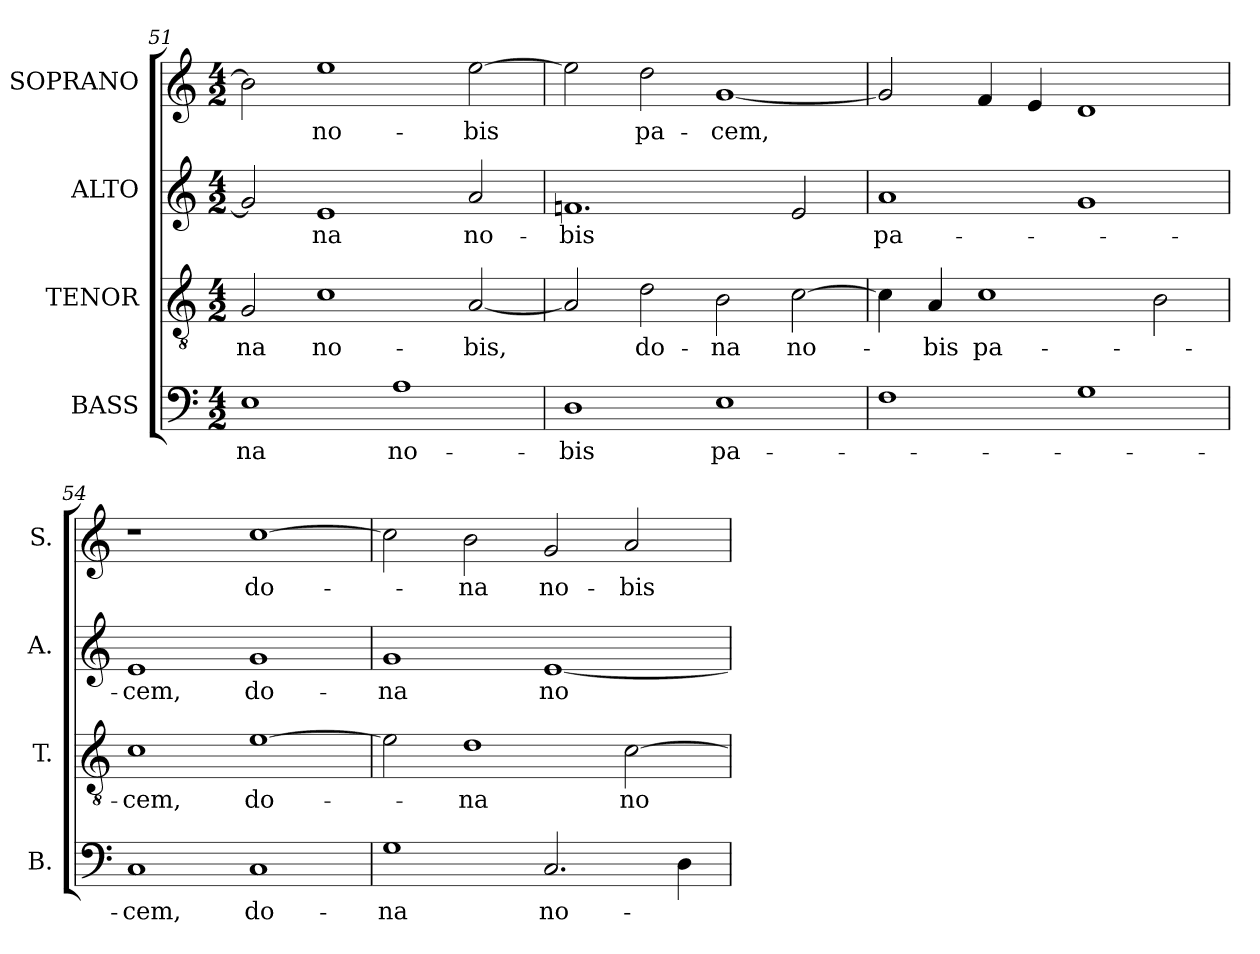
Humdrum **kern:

**kern	**text	**kern	**text	**kern	**text	**kern	**text
*part4	*part4	*part3	*part3	*part2	*part2	*part1	*part1
*staff4	*staff4	*staff3	*staff3	*staff2	*staff2	*staff1	*staff1
*I"BASS	*	*I"TENOR	*	*I"ALTO	*	*I"SOPRANO	*
*I'B.	*	*I'T.	*	*I'A.	*	*I'S.	*
*clefF4	*	*clefGv2	*	*clefG2	*	*clefG2	*
*	*	*ITrd7c12	*	*	*	*	*
*k[]	*	*k[]	*	*k[]	*	*k[]	*
*C:	*	*C:	*	*C:	*	*C:	*
*M4/2	*	*M4/2	*	*M4/2	*	*M4/2	*
=51	=51	=51	=51	=51	=51	=51	=51
!	!LO:LY:b:color=#000000	!	!	!	!	!	!
!	!	!	!LO:LY:b:color=#000000	!	!	!	!
1Ei	-na	2GGi/	-na	2gi/]	.	2bi\]	.
!	!	!	!LO:LY:b:color=#000000	!	!	!	!
!	!	!	!	!	!LO:LY:b:color=#000000	!	!
!	!	!	!	!	!	!	!LO:LY:b:color=#000000
.	.	1Ci	no-	1ei	-na	1eei	no-
!	!LO:LY:b:color=#000000	!	!	!	!	!	!
1Ai	no-	.	.	.	.	.	.
!	!	!	!LO:LY:b:color=#000000	!	!	!	!
!	!	!	!	!	!LO:LY:b:color=#000000	!	!
!	!	!	!	!	!	!	!LO:LY:b:color=#000000
.	.	[2AAi/	-bis,	2ai/	no-	[2eei\	-bis
=52	=52	=52	=52	=52	=52	=52	=52
!	!LO:LY:b:color=#000000	!	!	!	!	!	!
!	!	!	!	!	!LO:LY:b:color=#000000	!	!
1Di	-bis	2AAi/]	.	1.fni	-bis	2eei\]	.
!	!	!	!LO:LY:b:color=#000000	!	!	!	!
!	!	!	!	!	!	!	!LO:LY:b:color=#000000
.	.	2Di\	do-	.	.	2ddi\	pa-
!	!LO:LY:b:color=#000000	!	!	!	!	!	!
!	!	!	!LO:LY:b:color=#000000	!	!	!	!
!	!	!	!	!	!	!	!LO:LY:b:color=#000000
1Ei	pa-	2BBi\	-na	.	.	[1gi	-cem,
!	!	!	!LO:LY:b:color=#000000	!	!	!	!
.	.	[2Ci\	no-	2ei/	.	.	.
=53	=53	=53	=53	=53	=53	=53	=53
!	!	!	!	!	!LO:LY:b:color=#000000	!	!
1Fi	.	4Ci\]	.	1ai	pa-	2gi/]	.
!	!	!	!LO:LY:b:color=#000000	!	!	!	!
.	.	4AAi/	-bis	.	.	.	.
!	!	!	!LO:LY:b:color=#000000	!	!	!	!
.	.	1Ci	pa-	.	.	4fi/	.
.	.	.	.	.	.	4ei/	.
1Gi	.	.	.	1gi	.	1di	.
.	.	2BBi\	.	.	.	.	.
=54	=54	=54	=54	=54	=54	=54	=54
!	!LO:LY:b:color=#000000	!	!	!	!	!	!
!	!	!	!LO:LY:b:color=#000000	!	!	!	!
!	!	!	!	!	!LO:LY:b:color=#000000	!	!
1Ci	-cem,	1Ci	-cem,	1ei	-cem,	1r	.
!	!LO:LY:b:color=#000000	!	!	!	!	!	!
!	!	!	!LO:LY:b:color=#000000	!	!	!	!
!	!	!	!	!	!LO:LY:b:color=#000000	!	!
!	!	!	!	!	!	!	!LO:LY:b:color=#000000
1Ci	do-	[1Ei	do-	1gi	do-	[1cci	do-
=55	=55	=55	=55	=55	=55	=55	=55
!	!LO:LY:b:color=#000000	!	!	!	!	!	!
!	!	!	!	!	!LO:LY:b:color=#000000	!	!
1Gi	-na	2Ei\]	.	1gi	-na	2cci\]	.
!	!	!	!LO:LY:b:color=#000000	!	!	!	!
!	!	!	!	!	!	!	!LO:LY:b:color=#000000
.	.	1Di	-na	.	.	2bi\	-na
!	!LO:LY:b:color=#000000	!	!	!	!	!	!
!	!	!	!	!	!LO:LY:b:color=#000000	!	!
!	!	!	!	!	!	!	!LO:LY:b:color=#000000
2.Ci/	no-	.	.	[1ei	no-	2gi/	no-
!	!	!	!LO:LY:b:color=#000000	!	!	!	!
!	!	!	!	!	!	!	!LO:LY:b:color=#000000
.	.	[2Ci\	no-	.	.	2ai/	-bis
4Di\	.	.	.	.	.	.	.
=	=	=	=	=	=	=	=
*-	*-	*-	*-	*-	*-	*-	*-
